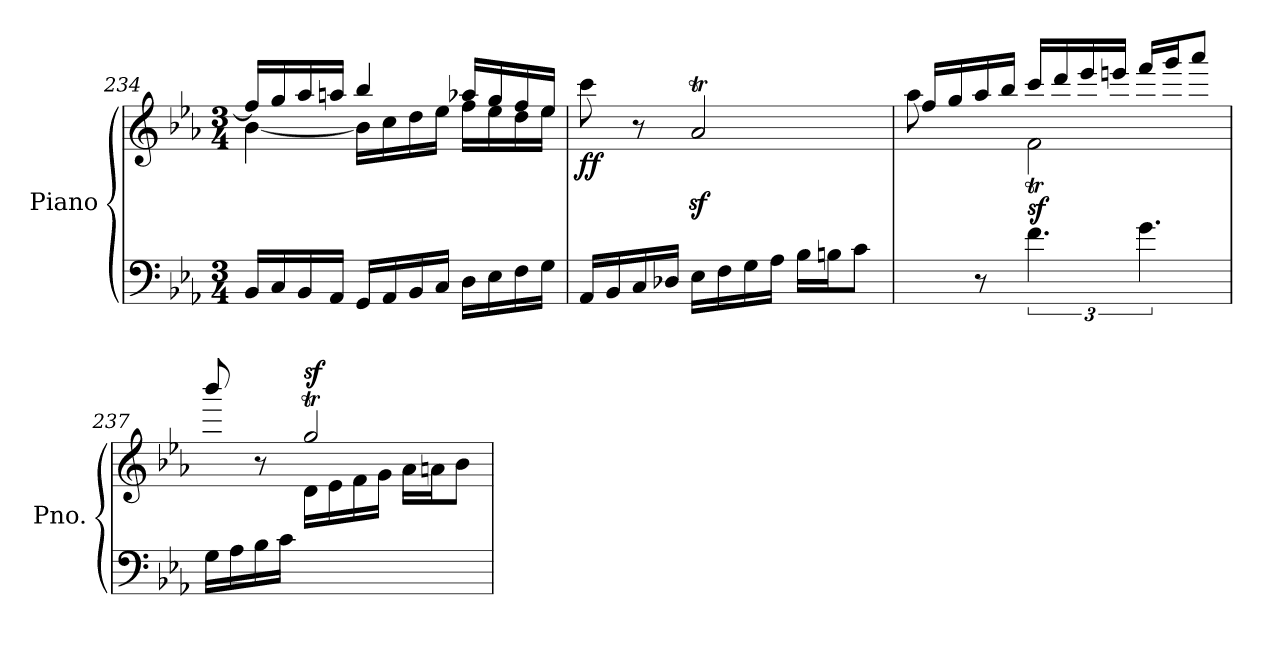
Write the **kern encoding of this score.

**kern	**kern	**dynam
*part1	*part1	*part1
*staff2	*staff1	*staff1/2
*I"Piano	*	*
*I'Pno.	*	*
*clefF4	*clefG2	*
*k[b-e-a-]	*k[b-e-a-]	*
*M3/4	*M3/4	*
=234	=234	=234
*	*^	*
16BB-/LL	16ff/LL]	[4b-\	.
16C/	16gg/	.	.
16BB-/	16aa-/	.	.
16AA-/JJ	16aan/JJ	.	.
16GG/LL	4bb-/	16b-\LL]	.
16AA-/	.	16cc\	.
16BB-/	.	16dd\	.
16C/JJ	.	16ee-\JJ	.
16D\LL	16aa-X/LL	16ff\LL	.
16E-\	16gg/	16ee-\	.
16F\	16ff/	16dd\	.
16G\JJ	16ee-/JJ	16ee-\JJ	.
!!LO:LB:g=z
=235	=235	=235	=235
!	!	!	!LO:DY:b
*	*v	*v	*
16AA-/LL	8ccc\	ff
16BB-/	.	.
16C/	8r	.
16D-X/JJ	.	.
16E-\LL	2a-z<T/	.
16F\	.	.
16G\	.	.
16A-\JJ	.	.
16B-\LL	.	.
16Bn\J	.	.
8c\J	.	.
=236	=236	=236
*^	*^	*
8ryy	4ryy	16ff/LL	8aa-\	.
.	.	16gg/	.	.
8r	.	16aa-/	8ryy	.
.	.	16bb-/JJ	.	.
!	!	!	!	!LO:DY:a=2
2ryy	6.f!	16ccc/LL	2fT\	sf
.	.	16ddd/	.	.
.	.	16eee-/	.	.
.	.	16eeen/JJ	.	.
.	6.g!	16fff/LL	.	.
.	.	16ggg/J	.	.
.	.	8aaa-/J	.	.
*v	*v	*	*	*
!!LO:PB:g=z	!!
=237	=237	=237	=237
16G\LL	8bbb-/	4ryy	.
16A-\	.	.	.
16B-\	8r	.	.
16c\JJ	.	.	.
!	!	!	!LO:DY:a
2ryy	2ggt/	16d\LL	sf
.	.	16e-\	.
.	.	16f\	.
.	.	16g\JJ	.
.	.	16a-\LL	.
.	.	16an\J	.
.	.	8b-\J	.
*	*v	*v	*
=	=	=
*-	*-	*-
